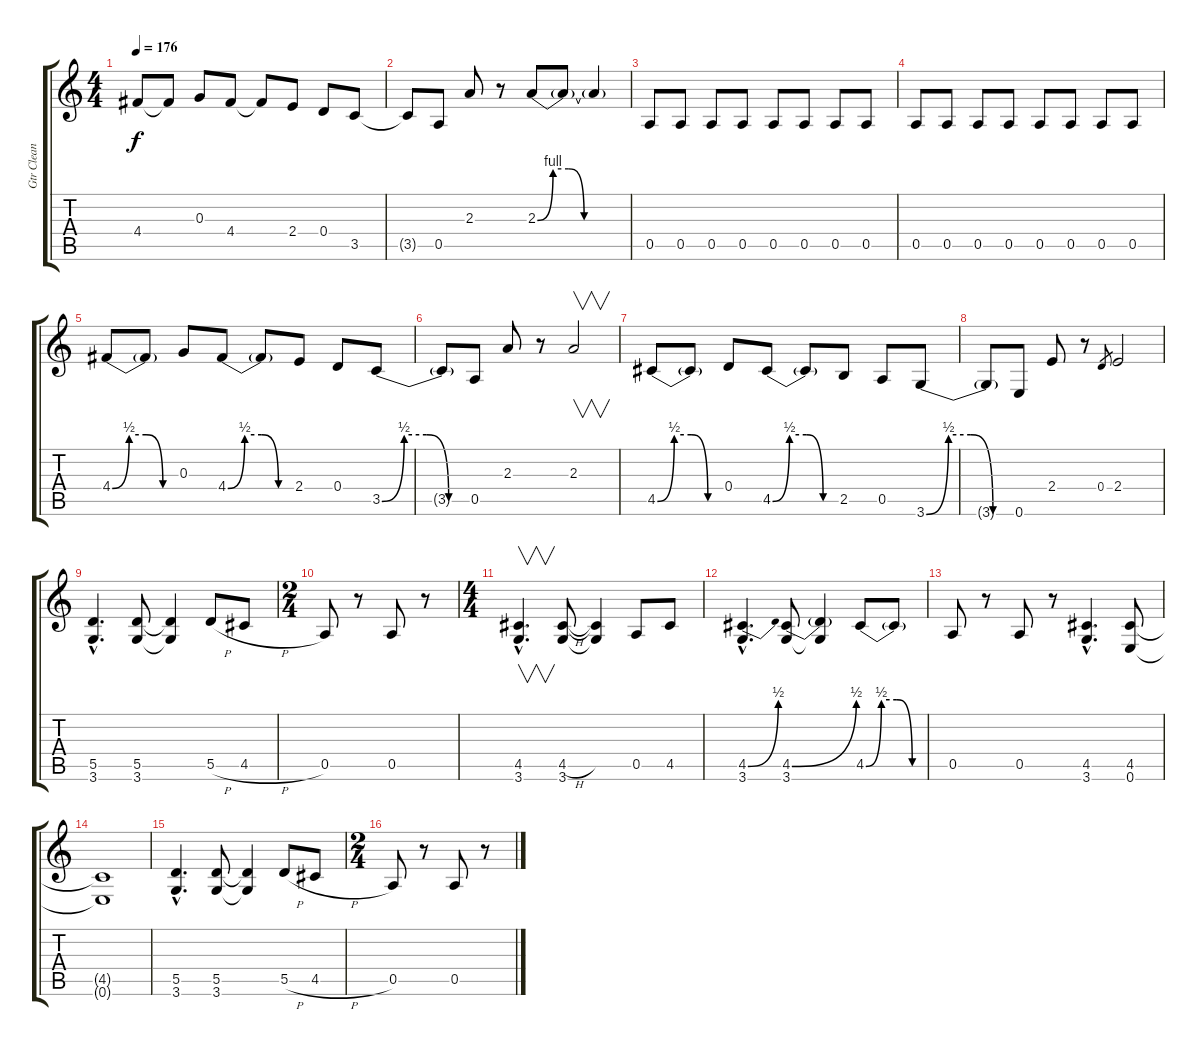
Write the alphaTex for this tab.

\track ("Gtr Clean" "Gtr Clean") {instrument electricguitarclean}
\staff {score tabs}
\tuning (E4 B3 G3 D3 A2 E2) {hide}
\ts (4 4)
\tempo 176
\clef g2
\ks c
4.4.8{dy f} 4.4{t}.8 0.3.8 4.4.8 4.4{t}.8 2.4.8 0.4.8 3.5.8 |
3.5{t}.8 0.5.8 2.3.8 r.8 2.3{be (custom 0 0 10 4 20 4 30 0 60 0)}.8 2.3{t}.8 2.3{t}.4 |
0.5.8 0.5.8 0.5.8 0.5.8 0.5.8 0.5.8 0.5.8 0.5.8 |
0.5.8 0.5.8 0.5.8 0.5.8 0.5.8 0.5.8 0.5.8 0.5.8 |
4.4{be (custom 0 0 15 2 30 2 45 0 60 0)}.8 4.4{t}.8 0.3.8 4.4{be (custom 0 0 15 2 30 2 45 0 60 0)}.8 4.4{t}.8 2.4.8 0.4.8 3.5{be (custom 0 0 15 2 30 2 45 0 60 0)}.8 |
3.5{t}.8 0.5.8 2.3.8 r.8 2.3.2{v} |
4.5{be (custom 0 0 15 2 30 2 45 0 60 0)}.8 4.5{t}.8 0.4.8 4.5{be (custom 0 0 15 2 30 2 45 0 60 0)}.8 4.5{t}.8 2.5.8 0.5.8 3.6{be (custom 0 0 15 2 30 2 45 0 60 0)}.8 |
3.6{t}.8 0.6.8 2.4.8 r.8 0.4.8{gr} 2.4.2 |
(5.5{hac} 3.6{hac}).4{d} (5.5 3.6).8 (5.5{t} 3.6{t}).4 5.5{h}.8 4.5{h}.8 |
\ts (2 4)
0.5.8 r.8 0.5.8 r.8 |
\ts (4 4)
(4.5{hac} 3.6{hac}).4{v d} (4.5{h} 3.6).8 (4.5{t} 3.6{t}).4 0.5.8 4.5.8 |
(4.5{be (bend 0 0 60 2) hac} 3.6{hac}).4{d} (4.5{be (bend 0 0 60 2)} 3.6).8 (4.5{t} 3.6{t}).4 4.5{be (custom 0 0 15 2 30 2 45 0 60 0)}.8 4.5{t}.8 |
0.5.8 r.8 0.5.8 r.8 (4.5{hac} 3.6{hac}).4{d} (4.5 0.6).8 |
(4.5{t} 0.6{t}).1 |
(5.5{hac} 3.6{hac}).4{d} (5.5 3.6).8 (5.5{t} 3.6{t}).4 5.5{h}.8 4.5{h}.8 |
\ts (2 4)
0.5.8 r.8 0.5.8 r.8
